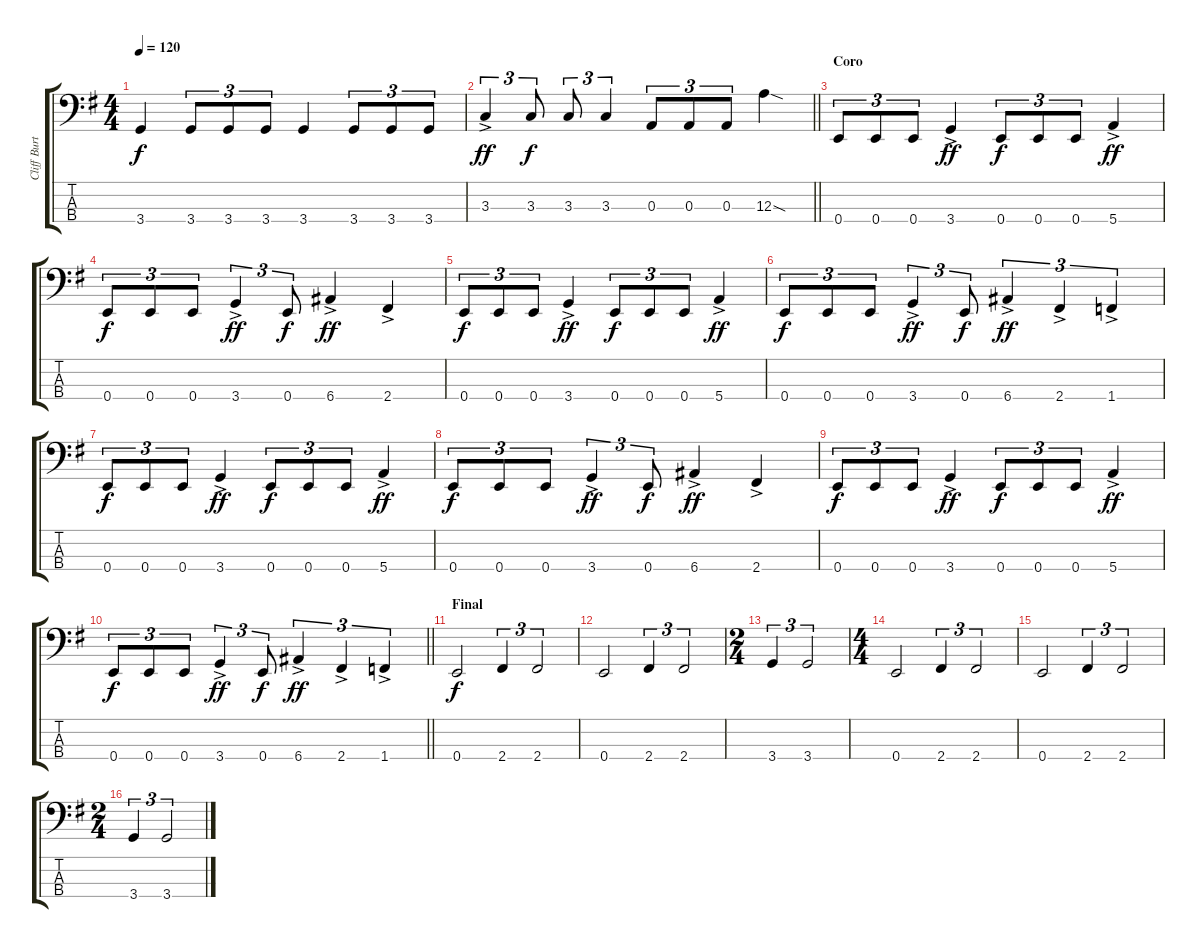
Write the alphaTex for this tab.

\track ("Cliff Burton" "Cliff Burt") {instrument electricbassfinger}
\staff {score tabs}
\tuning (G2 D2 A1 E1) {hide}
\ts (4 4)
\tempo 120
\clef f4
\ks g
3.4.4{dy f} 3.4.8{tu (3 2)} 3.4.8{tu (3 2)} 3.4.8{tu (3 2)} 3.4.4 3.4.8{tu (3 2)} 3.4.8{tu (3 2)} 3.4.8{tu (3 2)} |
\barLineRight lightlight
3.3{ac}.4{tu (3 2) dy ff} 3.3.8{tu (3 2) dy f} 3.3.8{tu (3 2)} 3.3.4{tu (3 2)} 0.3.8{tu (3 2)} 0.3.8{tu (3 2)} 0.3.8{tu (3 2)} 12.3{sod}.4 |
\section ("" "Coro")
0.4.8{tu (3 2)} 0.4.8{tu (3 2)} 0.4.8{tu (3 2)} 3.4{ac}.4{dy ff} 0.4.8{tu (3 2) dy f} 0.4.8{tu (3 2)} 0.4.8{tu (3 2)} 5.4{ac}.4{dy ff} |
0.4.8{tu (3 2) dy f} 0.4.8{tu (3 2)} 0.4.8{tu (3 2)} 3.4{ac}.4{tu (3 2) dy ff} 0.4.8{tu (3 2) dy f} 6.4{ac}.4{dy ff} 2.4{ac}.4 |
0.4.8{tu (3 2) dy f} 0.4.8{tu (3 2)} 0.4.8{tu (3 2)} 3.4{ac}.4{dy ff} 0.4.8{tu (3 2) dy f} 0.4.8{tu (3 2)} 0.4.8{tu (3 2)} 5.4{ac}.4{dy ff} |
0.4.8{tu (3 2) dy f} 0.4.8{tu (3 2)} 0.4.8{tu (3 2)} 3.4{ac}.4{tu (3 2) dy ff} 0.4.8{tu (3 2) dy f} 6.4{ac}.4{tu (3 2) dy ff} 2.4{ac}.4{tu (3 2)} 1.4{ac}.4{tu (3 2)} |
0.4.8{tu (3 2) dy f} 0.4.8{tu (3 2)} 0.4.8{tu (3 2)} 3.4{ac}.4{dy ff} 0.4.8{tu (3 2) dy f} 0.4.8{tu (3 2)} 0.4.8{tu (3 2)} 5.4{ac}.4{dy ff} |
0.4.8{tu (3 2) dy f} 0.4.8{tu (3 2)} 0.4.8{tu (3 2)} 3.4{ac}.4{tu (3 2) dy ff} 0.4.8{tu (3 2) dy f} 6.4{ac}.4{dy ff} 2.4{ac}.4 |
0.4.8{tu (3 2) dy f} 0.4.8{tu (3 2)} 0.4.8{tu (3 2)} 3.4{ac}.4{dy ff} 0.4.8{tu (3 2) dy f} 0.4.8{tu (3 2)} 0.4.8{tu (3 2)} 5.4{ac}.4{dy ff} |
\barLineRight lightlight
0.4.8{tu (3 2) dy f} 0.4.8{tu (3 2)} 0.4.8{tu (3 2)} 3.4{ac}.4{tu (3 2) dy ff} 0.4.8{tu (3 2) dy f} 6.4{ac}.4{tu (3 2) dy ff} 2.4{ac}.4{tu (3 2)} 1.4{ac}.4{tu (3 2)} |
\section ("" "Final")
0.4.2{dy f} 2.4.4{tu (3 2)} 2.4.2{tu (3 2)} |
0.4.2 2.4.4{tu (3 2)} 2.4.2{tu (3 2)} |
\ts (2 4)
3.4.4{tu (3 2)} 3.4.2{tu (3 2)} |
\ts (4 4)
0.4.2 2.4.4{tu (3 2)} 2.4.2{tu (3 2)} |
0.4.2 2.4.4{tu (3 2)} 2.4.2{tu (3 2)} |
\ts (2 4)
3.4.4{tu (3 2)} 3.4.2{tu (3 2)}
